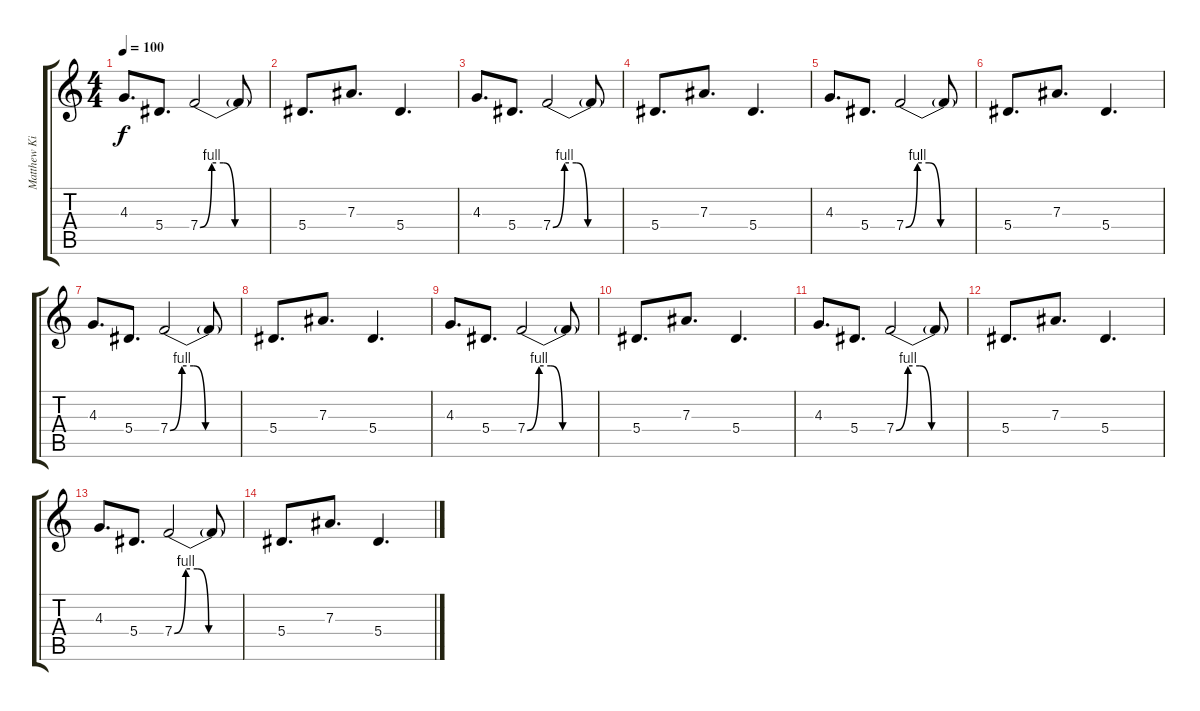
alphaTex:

\track ("Matthew Kiichi Heafy" "Matthew Ki") {instrument distortionguitar}
\staff {score tabs}
\tuning (C4 G3 Eb3 Bb2 F2 C2) {hide}
\ts (4 4)
\tempo 100
\clef g2
\ks c
4.3.8{d dy f} 5.4.8{d} 7.4{be (custom 0 0 10 4 20 4 30 0 60 0)}.2 7.4{t}.8 |
5.4.8{d} 7.3.8{d} 5.4.4{d} |
4.3.8{d} 5.4.8{d} 7.4{be (custom 0 0 10 4 20 4 30 0 60 0)}.2 7.4{t}.8 |
5.4.8{d} 7.3.8{d} 5.4.4{d} |
4.3.8{d} 5.4.8{d} 7.4{be (custom 0 0 10 4 20 4 30 0 60 0)}.2 7.4{t}.8 |
5.4.8{d} 7.3.8{d} 5.4.4{d} |
4.3.8{d} 5.4.8{d} 7.4{be (custom 0 0 10 4 20 4 30 0 60 0)}.2 7.4{t}.8 |
5.4.8{d} 7.3.8{d} 5.4.4{d} |
4.3.8{d} 5.4.8{d} 7.4{be (custom 0 0 10 4 20 4 30 0 60 0)}.2 7.4{t}.8 |
5.4.8{d} 7.3.8{d} 5.4.4{d} |
4.3.8{d} 5.4.8{d} 7.4{be (custom 0 0 10 4 20 4 30 0 60 0)}.2 7.4{t}.8 |
5.4.8{d} 7.3.8{d} 5.4.4{d} |
4.3.8{d} 5.4.8{d} 7.4{be (custom 0 0 10 4 20 4 30 0 60 0)}.2 7.4{t}.8 |
5.4.8{d} 7.3.8{d} 5.4.4{d}
